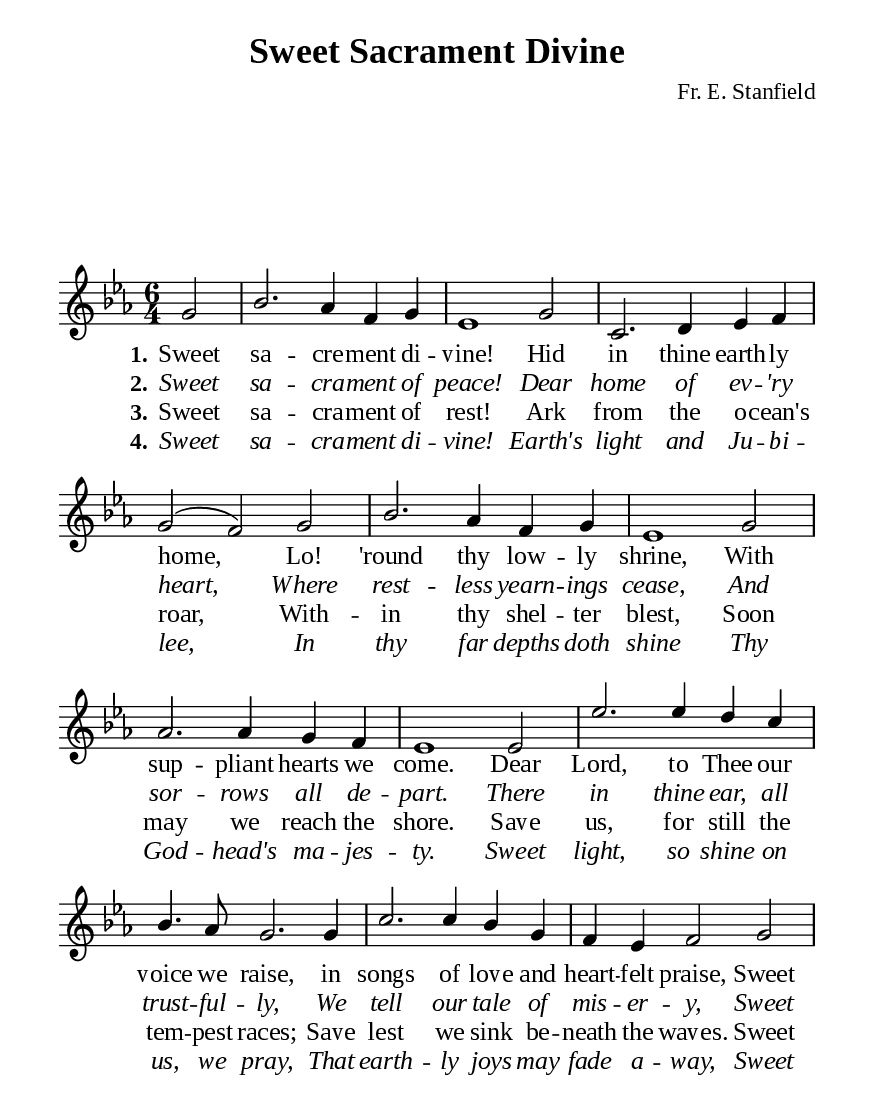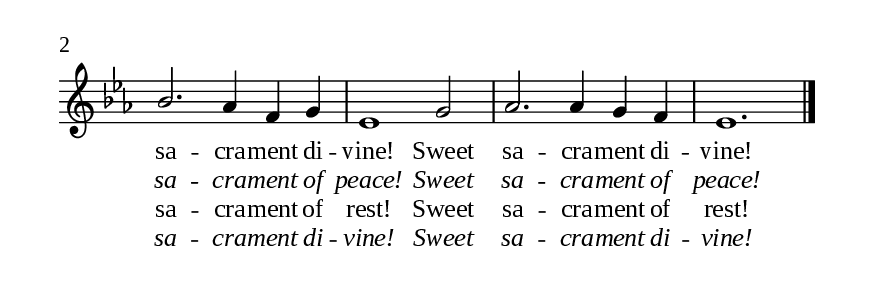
\version "2.18.2"

\header {
  title = "Sweet Sacrament Divine"
  composer = "Fr. E. Stanfield"
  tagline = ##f
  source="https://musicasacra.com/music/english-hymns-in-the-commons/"
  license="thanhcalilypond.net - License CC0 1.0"
}

global= {
  \key ees \major
  \time 6/4
  \override Score.BarNumber.break-visibility = ##(#f #f #f)
}

\paper {
  #(set-paper-size "a5")
  top-margin = 10\mm
  bottom-margin = 10\mm
  left-margin = 10\mm
  right-margin = 10\mm
  indent = #0
  #(define fonts
	 (make-pango-font-tree "Liberation Serif"
	 		       "Liberation Serif"
			       "Liberation Serif"
			       (/ 20 20)))
  system-system-spacing = #'((basic-distance . 3) (padding . 3))
}

printItalic = \with {
  \override LyricText.font-shape = #'italic
}

% Verse music
musicVerseSoprano = \relative c'' {
  \partial 2 g2 |
  %{	01	%} bes2. aes4 f g |
  %{	02	%} ees1 g2 |
  %{	03	%} c,2. d4 ees f |
  %{	04	%} g2 (f) g |
  %{	05	%} bes2. aes4 f g |
  %{	06	%} ees1 g2 |
  %{	07	%} aes2. aes4 g f |
  %{	08	%} ees1 ees2 |
  %{	09	%} ees'2. ees4 d c |
  %{	10	%} bes4. aes8 g2. g4 |
  %{	11	%} c2. c4 bes g |
  %{	12	%} f ees f2 g |
  %{	13	%} bes2. aes4 f g |
  %{	14	%} ees1 g2 |
  %{	15	%} aes2. aes4 g f |
  %{	16	%} ees1. \bar "|."
}

% Verse lyrics
verseOne = \lyricmode {
  \set stanza = #"1."
  Sweet sa -- cre -- ment di -- vine!
  Hid in thine earth -- ly home,
  Lo! 'round thy low -- ly shrine,
  With sup -- pliant hearts we come.
  Dear Lord, to Thee our voice we raise,
  in songs of love and heart -- felt praise,
  Sweet sa -- cra -- ment di -- vine!
  Sweet sa -- cra -- ment di -- vine!
}

verseTwo = \lyricmode {
  \set stanza = #"2."
  Sweet sa -- cra -- ment of peace!
  Dear home of ev -- 'ry heart,
  Where rest -- less yearn -- ings cease,
  And sor -- rows all de -- part.
  There in thine ear, all trust -- ful -- ly,
  We tell our tale of mis -- er -- y,
  Sweet sa -- cra -- ment of peace!
  Sweet sa -- cra -- ment of peace!
}

verseThree = \lyricmode {
  \set stanza = #"3."
  Sweet sa -- cra -- ment of rest! Ark from the o -- cean's roar,
  With -- in thy shel -- ter blest,
  Soon may we reach the shore.
  Save us, for still the tem -- pest races;
  Save lest we sink be -- neath the waves.
  Sweet sa -- cra -- ment of rest!
  Sweet sa -- cra -- ment of rest!
}

verseFour = \lyricmode {
  \set stanza = #"4."
  Sweet sa -- cra -- ment di -- vine!
  Earth's light and Ju -- bi -- lee,
  In thy far depths doth shine
  Thy God -- head's ma -- jes -- ty.
  Sweet light, so shine on us, we pray,
  That earth -- ly joys may fade a -- way,
  Sweet sa -- cra -- ment di -- vine!
  Sweet sa -- cra -- ment di -- vine!
}

% Layout
\score {
    \new ChoirStaff <<
      \new Staff <<
        \clef "treble"
        \new Voice = "sopranos" { \global \stemUp \slurUp \musicVerseSoprano }
      >>
      \new Lyrics \lyricsto sopranos \verseOne
      \new Lyrics \printItalic \lyricsto sopranos \verseTwo
      \new Lyrics \lyricsto sopranos \verseThree
      \new Lyrics \printItalic \lyricsto sopranos \verseFour
    >>
}
